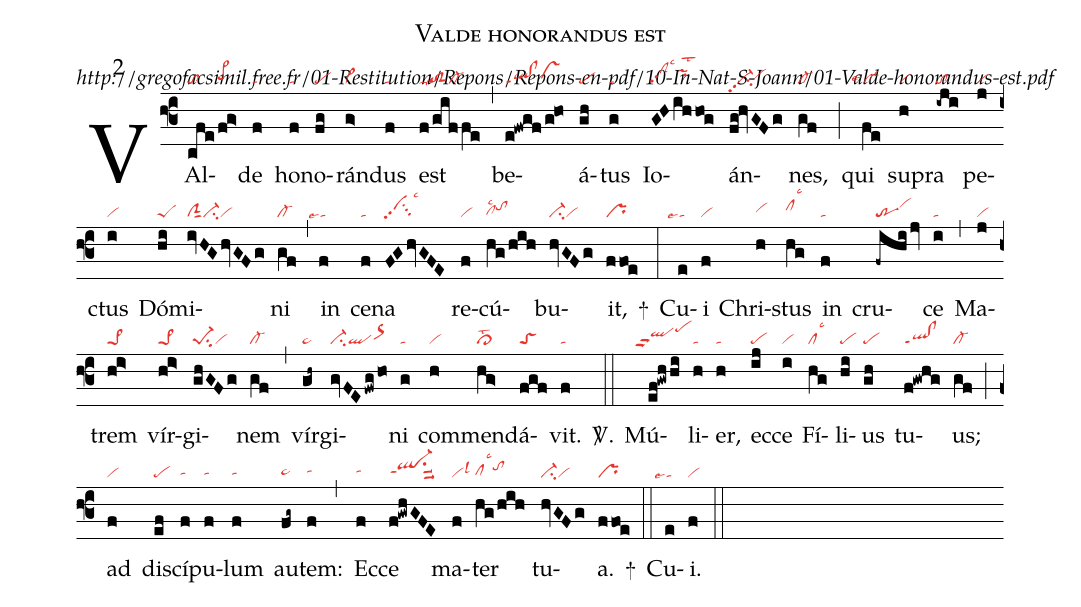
name: Valde honorandus est;
commentary: http://gregofacsimil.free.fr/01-Restitution/Repons/Repons-en-pdf/10-In-Nat-S-Joann/01-Valde-honorandus-est.pdf;
mode: 2;
nabc-lines: 1;
%%
(f3)
VAl(cfe/|to|fg>|pe>hh)de(f|ta) ho(f|ta)no(fg|pe)rán(g>|vi>)dus(f|ta) est(f/giffe|ta-toS2cl-) (,)
be(e!fwgf/g!ho|ql!clppt1vshh)á(gh|pe)tus(g|ta) Io(GHihhog|clShjpp2lsc3pihjlst2)án(fg!hvGFg|vi-pp2su2vihh)nes,(gf|cl-) (;)
qui(fe|```cllse4lsc3) su(h|vi)pra(-iji|to) pe(j|vi)ctus(i|vi) Dó(hi|peS)mi(ivHGhvGFg|clSsut1ci-vi)ni(gf|cl-) (,)
in(f|```talse4) ce(f|ta)na(FGhvGFE|vihipp2su3lsc3) re(f|vi)cú(hg/hih|clhglsc2tohi)bu(hvGFg|ci-vi)it,(ffoe|pr) +(:)
Cu(e|```talse4)i(f|vi) Chri(h|vihh)stus(hg|clhilsc3) in(f|ta) cru(-fihi/jv|trvihj)ce(i|ta) (,)
Ma(j|vi)trem(hi>|pe>1) vír(hi>|pe>1)gi(ghGFg|pe-1su2vi)nem(gf|cl-) (,)
vír(gh~|ta>)gi(gvFE/fwg/ho|ci-qlor>hh)ni(g|ta) com(h|vi)men(hg>|cl>lst2)dá(fgf|toS)vit.(f|ta) <sp>V/</sp>.(::)
Mú(ef!gwhhi|````qlhippu2pehk)li(h|ta)er,(h|ta) ec(ij|pe)ce(i|vi) Fí(hg|cllsc3)li(hi|pe)us(gh|pe) tu(f!gwhg|ql!clppt1)us;(gf|cl-) (;)
ad(f|vi) di(ef|pe)scí(f|tahg)pu(f|tahg)lum(f|tahg) au(fg~|ta>hg)tem:(f|tahh) (,)
Ec(f|tahh)ce(f!gwhGFE|ql-hippt1su1suu2) ma(f|vilsl3)ter(hg/hih|clhglsc3tohi) tu(hvGFg|ci-vi)a.(ffoe|pr) +(::)
Cu(e|```talse4)i.(f|vi) (::)
